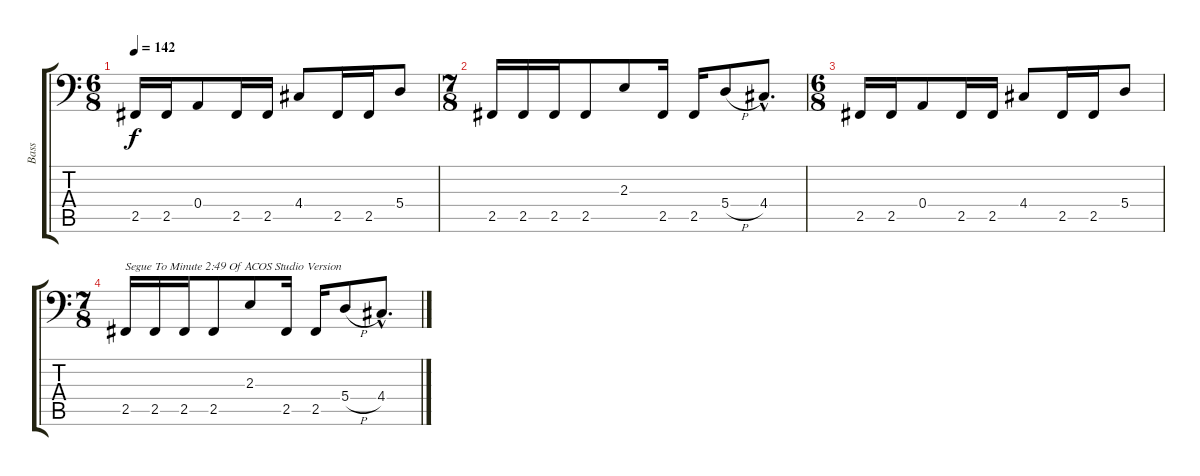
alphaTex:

\track ("Bass" "Bass") {instrument electricbassfinger}
\staff {score tabs}
\tuning (C3 G2 D2 A1 E1 B0) {hide}
\ts (6 8)
\tempo 142
\clef f4
\ks c
2.5.16{dy f} 2.5.16 0.4.8 2.5.16 2.5.16 4.4.8 2.5.16 2.5.16 5.4.8 |
\ts (7 8)
2.5.16 2.5.16 2.5.16 2.5.8 2.3.8 2.5.16 2.5.16 5.4{h}.8 4.4{hac}.8{d} |
\ts (6 8)
2.5.16 2.5.16 0.4.8 2.5.16 2.5.16 4.4.8 2.5.16 2.5.16 5.4.8 |
\ts (7 8)
2.5.16{txt "Segue To Minute 2:49 Of ACOS Studio Version"} 2.5.16 2.5.16 2.5.8 2.3.8 2.5.16 2.5.16 5.4{h}.8 4.4{hac}.8{d}
